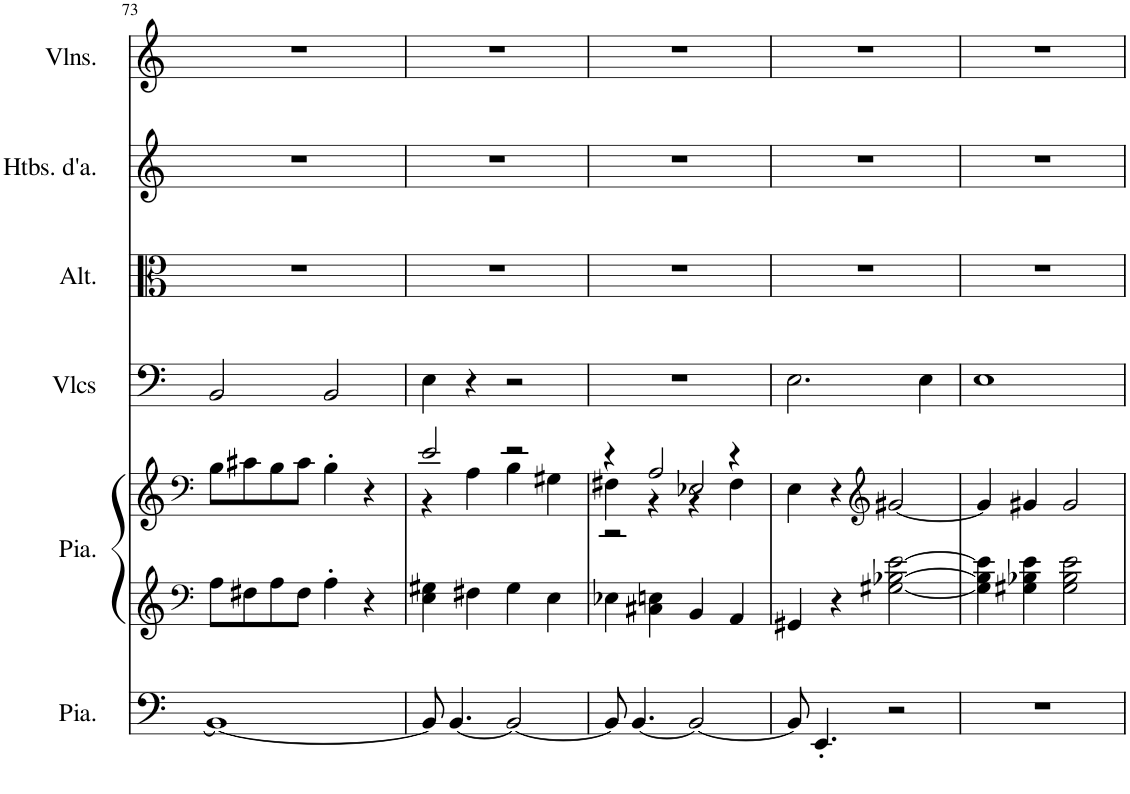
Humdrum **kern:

**kern	**kern	**kern	**kern	**kern	**kern	**kern
*part6	*part5	*part5	*part4	*part3	*part2	*part1
*staff7	*staff6	*staff5	*staff4	*staff3	*staff2	*staff1
*I"Piano, Pedals	*I"Piano, Organ	*	*I"Violoncelles, Bass	*I"Altos, Tenor	*I"Hautbois d'amour, Alto	*I"Violons, Soprano
*I'Pia.	*I'Pia.	*	*I'Vlcs	*I'Alt.	*I'Htbs. d'a.	*I'Vlns.
!!LO:PB:g=z
*clefF4	*clefF4	*clefF4	*clefF4	*clefC3	*clefG2	*clefG2
*	*	*	*	*	*Trd2c3	*
*k[]	*k[]	*k[]	*k[]	*k[]	*k[]	*k[]
*M4/4	*M4/4	*M4/4	*M4/4	*M4/4	*M4/4	*M4/4
=73	=73	=73	=73	=73	=73	=73
1BB_	8A\L	8B\L	2BB/	1r	1r	1r
.	8F#X\	8c#X\	.	.	.	.
.	8A\	8B\	.	.	.	.
.	8F#\J	8c#\J	.	.	.	.
.	4A'\	4B'\	2BB/	.	.	.
.	4r	4r	.	.	.	.
=74	=74	=74	=74	=74	=74	=74
*	*	*^	*	*	*	*
8BB/]	4E\ 4G#X\	2e/	4r	4E\	1r	1r	1r
[4.BB/	.	.	.	.	.	.	.
.	4F#X\	.	4A\	4r	.	.	.
2BB/_	4G#\	2r	4B\	2r	.	.	.
.	4E\	.	4G#X\	.	.	.	.
=75	=75	=75	=75	=75	=75	=75	=75
*	*	*	*^	*	*	*	*
8BB/]	4E-X\	4r	4F#X\	2r	1r	1r	1r	1r
[4.BB/	.	.	.	.	.	.	.	.
.	4C#X\ 4En\	2A/	4r	.	.	.	.	.
2BB/_	4BB/	.	4r	2E-X/	.	.	.	.
.	4AA/	4r	4F#\	.	.	.	.	.
*	*	*v	*v	*v	*	*	*	*
=76	=76	=76	=76	=76	=76	=76
8BB/]	4GG#X/	4E\	2.E\	1r	1r	1r
4.EE'/	.	.	.	.	.	.
.	4r	4r	.	.	.	.
*	*	*clefG2	*	*	*	*
2r	[2G#X\ [2B-X\ [2e\	[2g#X/	.	.	.	.
.	.	.	4E\	.	.	.
=77	=77	=77	=77	=77	=77	=77
1r	4G#\] 4B-\] 4e\]	4g#/]	1E	1r	1r	1r
.	4G#X\ 4B-X\ 4e\	4g#X/	.	.	.	.
.	2G#\ 2B-\ 2e\	2g#/	.	.	.	.
=	=	=	=	=	=	=
*-	*-	*-	*-	*-	*-	*-
